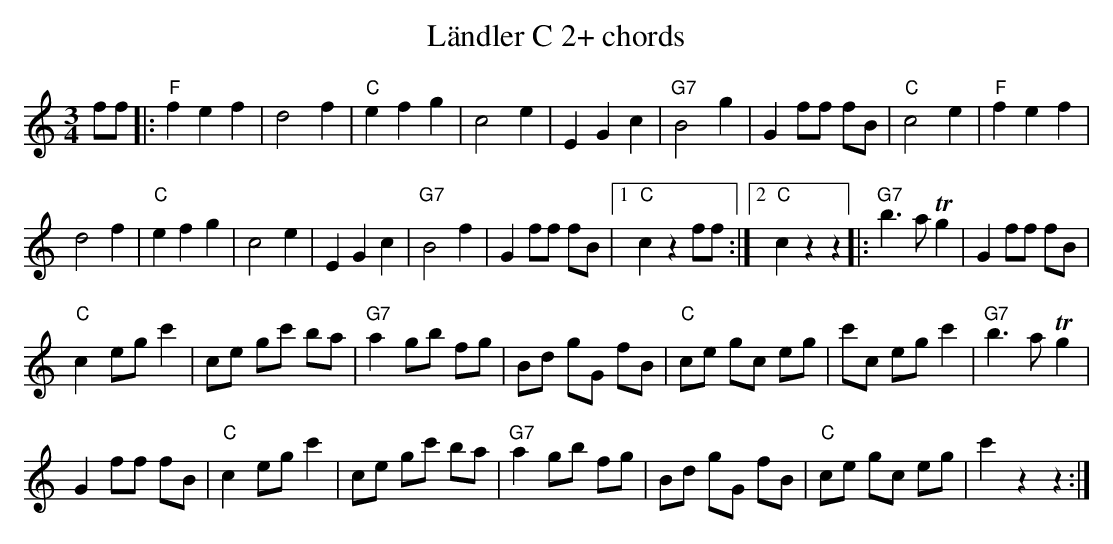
X:1
T:L\"andler C 2+ chords
M:3/4
L:1/4
K:Cmaj%%MIDI gchordon
f/2f/2 |: "F"fef | d2f | "C"efg | c2e | EGc | "G7"B2g | G f/2f/2 f/2B/2 | "C"c2e | "F"fef |
d2f | "C"efg | c2e | EGc | "G7"B2f | G f/2f/2 f/2B/2 |1 "C"czf/2f/2 :|2 "C"czz |: "G7"b>aTg | G f/2f/2 f/2B/2 | [L:1/8]
"C"c2egc'2 | ce gc' ba | "G7"a2gb fg | Bd gG fB | "C"ce gc eg | c'c eg c'2 | "G7"b3aTg2 |
G2ff fB | "C"c2 eg c'2 | ce gc' ba | "G7"a2 gb fg | Bd gG fB | "C"ce gc eg | c'2z2z2 :|
